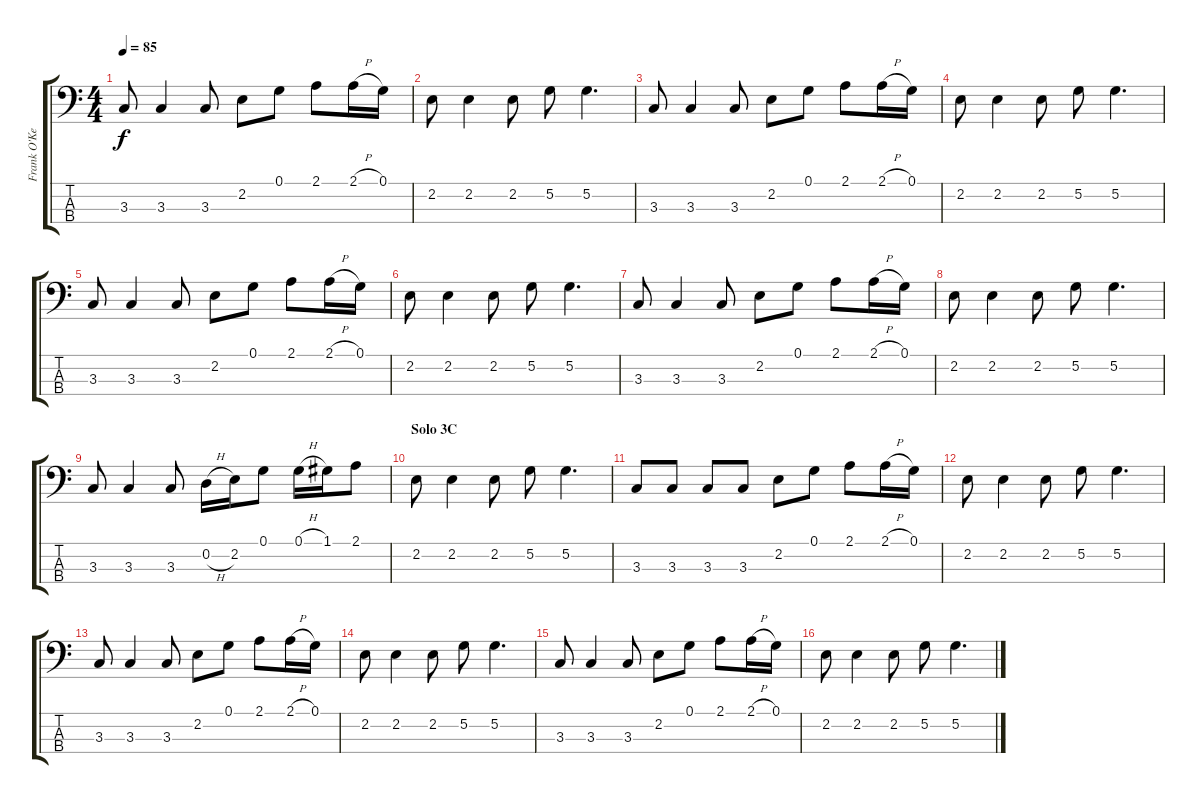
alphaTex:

\track ("Frank O'Keefe - Bass" "Frank O'Ke") {instrument electricbassfinger}
\staff {score tabs}
\tuning (G2 D2 A1 E1) {hide}
\ts (4 4)
\tempo 85
\clef f4
\ks c
3.3.8{dy f} 3.3.4 3.3.8 2.2.8 0.1.8 2.1.8 2.1{h}.16 0.1.16 |
2.2.8 2.2.4 2.2.8 5.2.8 5.2.4{d} |
3.3.8 3.3.4 3.3.8 2.2.8 0.1.8 2.1.8 2.1{h}.16 0.1.16 |
2.2.8 2.2.4 2.2.8 5.2.8 5.2.4{d} |
3.3.8 3.3.4 3.3.8 2.2.8 0.1.8 2.1.8 2.1{h}.16 0.1.16 |
2.2.8 2.2.4 2.2.8 5.2.8 5.2.4{d} |
3.3.8 3.3.4 3.3.8 2.2.8 0.1.8 2.1.8 2.1{h}.16 0.1.16 |
2.2.8 2.2.4 2.2.8 5.2.8 5.2.4{d} |
3.3.8 3.3.4 3.3.8 0.2{h}.16 2.2.16 0.1.8 0.1{h}.16 1.1.16 2.1.8 |
\section ("" "Solo 3C")
2.2.8 2.2.4 2.2.8 5.2.8 5.2.4{d} |
3.3.8 3.3.8 3.3.8 3.3.8 2.2.8 0.1.8 2.1.8 2.1{h}.16 0.1.16 |
2.2.8 2.2.4 2.2.8 5.2.8 5.2.4{d} |
3.3.8 3.3.4 3.3.8 2.2.8 0.1.8 2.1.8 2.1{h}.16 0.1.16 |
2.2.8 2.2.4 2.2.8 5.2.8 5.2.4{d} |
3.3.8 3.3.4 3.3.8 2.2.8 0.1.8 2.1.8 2.1{h}.16 0.1.16 |
2.2.8 2.2.4 2.2.8 5.2.8 5.2.4{d}
